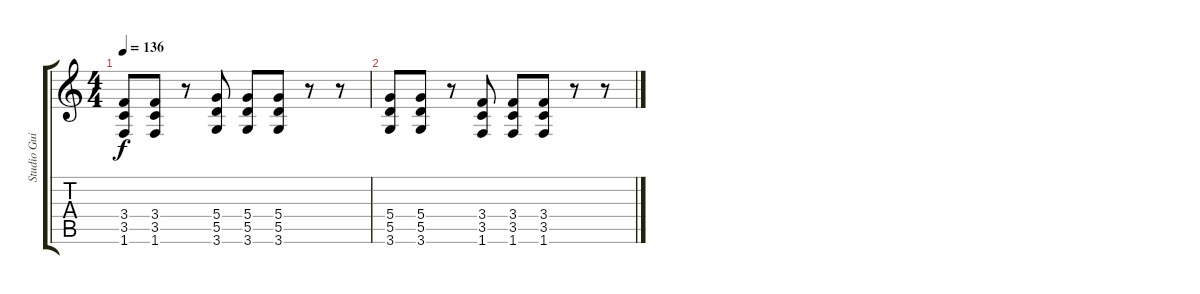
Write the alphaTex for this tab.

\track ("Studio Guitar" "Studio Gui") {instrument overdrivenguitar}
\staff {score tabs}
\tuning (E4 B3 G3 D3 A2 E2) {hide}
\ts (4 4)
\tempo 136
\clef g2
\ks c
(3.4 3.5 1.6).8{dy f} (3.4 3.5 1.6).8 r.8 (5.4 5.5 3.6).8 (5.4 5.5 3.6).8 (5.4 5.5 3.6).8 r.8 r.8 |
(5.4 5.5 3.6).8 (5.4 5.5 3.6).8 r.8 (3.4 3.5 1.6).8 (3.4 3.5 1.6).8 (3.4 3.5 1.6).8 r.8 r.8
